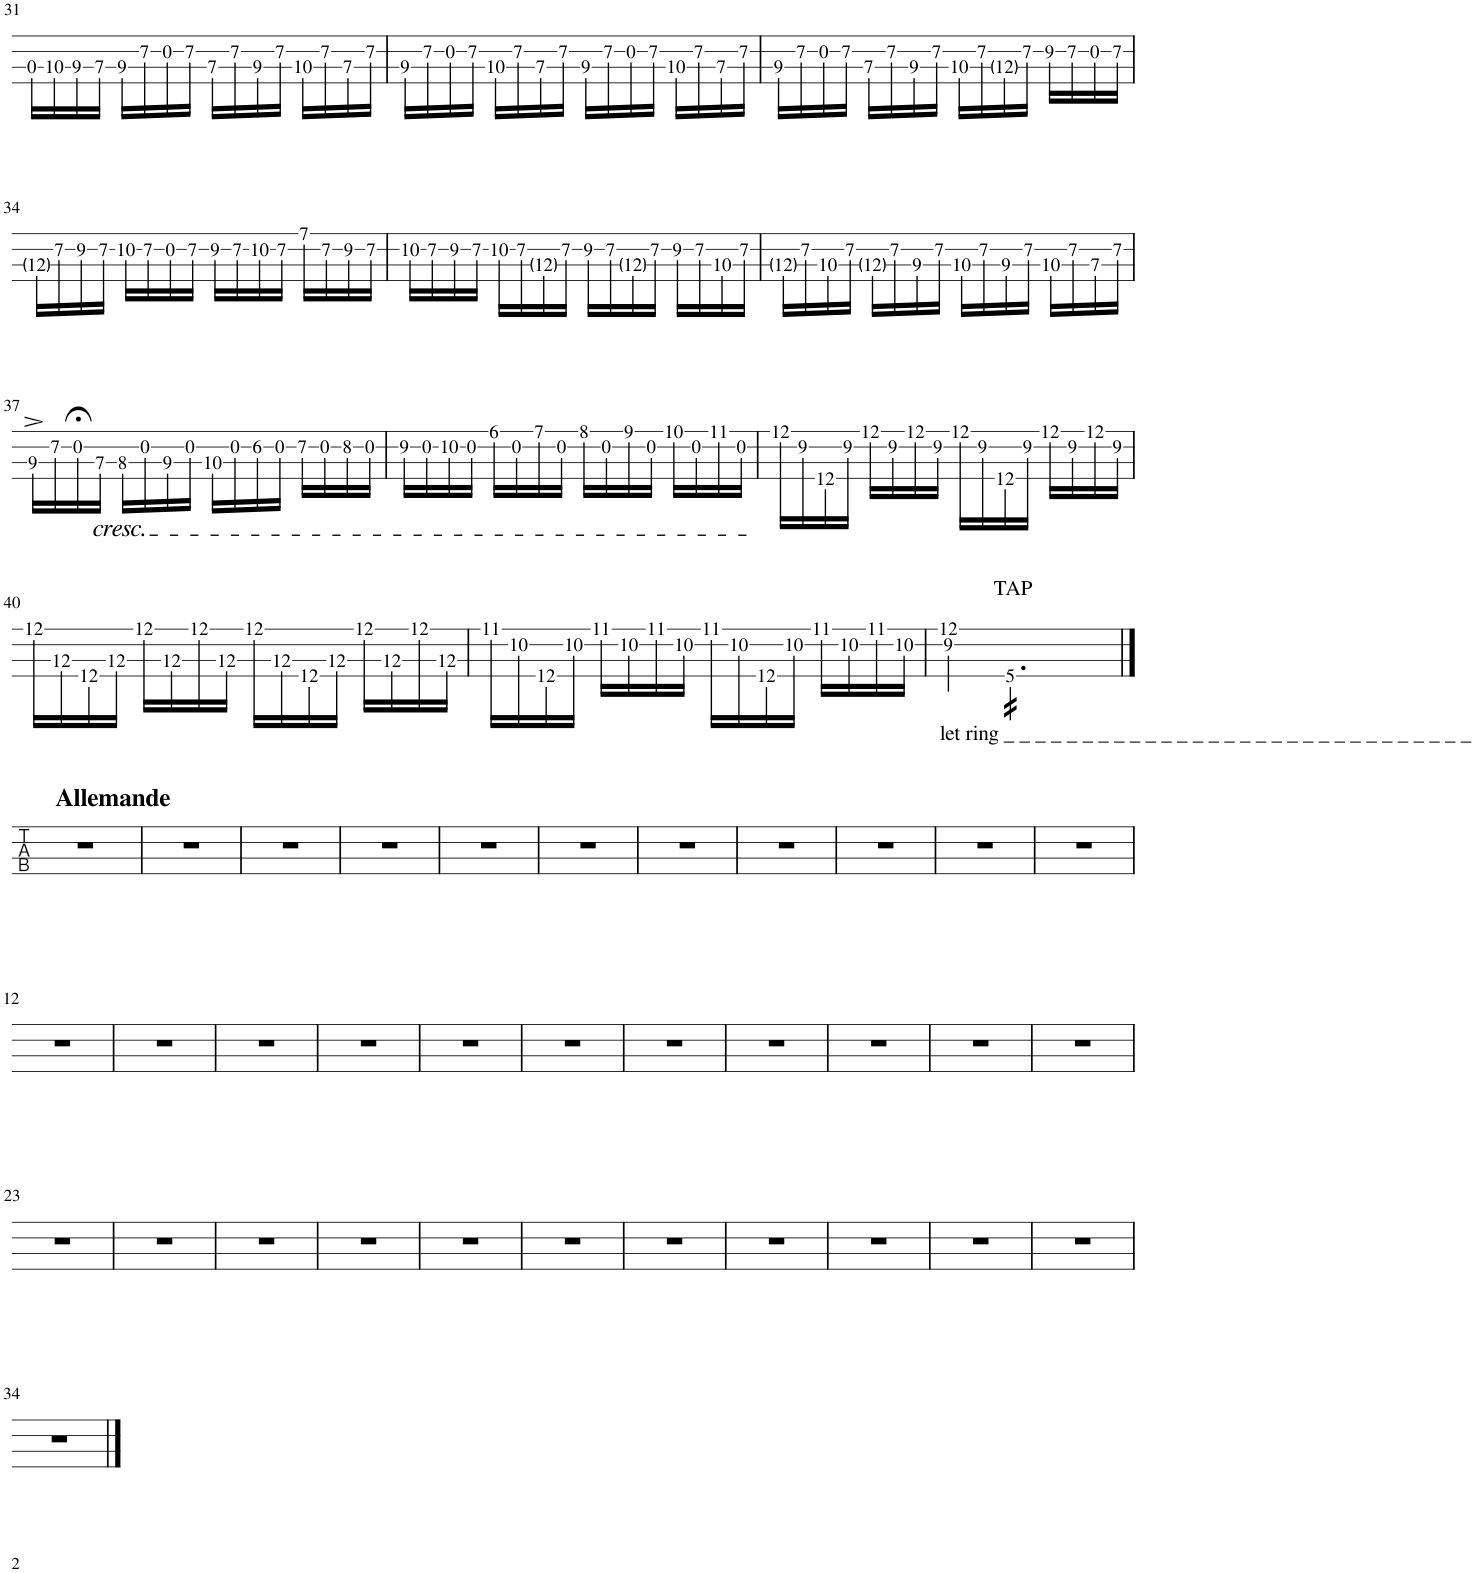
**kern
*part1
*staff1
*I"Electric Bass
*I'Bass
!!LO:PB:g=z
*
*k[f#]
*M4/4
=31
16AAA\LL
16GG\
16FF#\
16EE\JJ
16FF#\LL
16AA\
16DD\
16AA\JJ
16EE\LL
16AA\
16FF#\
16AA\JJ
16GG\LL
16AA\
16EE\
16AA\JJ
=32
16FF#\LL
16AA\
16DD\
16AA\JJ
16GG\LL
16AA\
16EE\
16AA\JJ
16FF#\LL
16AA\
16DD\
16AA\JJ
16GG\LL
16AA\
16EE\
16AA\JJ
=33
16FF#\LL
16AA\
16DD\
16AA\JJ
16EE\LL
16AA\
16FF#\
16AA\JJ
16GG\LL
16AA\
16AA\
16AA\JJ
16BB\LL
16AA\
16DD\
16AA\JJ
!!LO:LB:g=z
=34
16AA\LL
16AA\
16BB\
16AA\JJ
16C\LL
16AA\
16DD\
16AA\JJ
16BB\LL
16AA\
16C\
16AA\JJ
16D\LL
16AA\
16BB\
16AA\JJ
=35
16C\LL
16AA\
16BB\
16AA\JJ
16C\LL
16AA\
16AA\
16AA\JJ
16BB\LL
16AA\
16AA\
16AA\JJ
16BB\LL
16AA\
16GG\
16AA\JJ
=36
16AA\LL
16AA\
16GG\
16AA\JJ
16AA\LL
16AA\
16FF#\
16AA\JJ
16GG\LL
16AA\
16FF#\
16AA\JJ
16GG\LL
16AA\
16EE\
16AA\JJ
!!LO:LB:g=z
=37
16FF#^\LL
16AA\
16DD;<\
!LO:TX:b:i:t=cresc.
16EE\JJ
16FF\LL
16DD\
16FF#\
16DD\JJ
16GG\LL
16DD\
16GG#\
16DD\JJ
16AA\LL
16DD\
16BB-\
16DD\JJ
=38
16BB\LL
16DD\
16C\
16DD\JJ
16C#\LL
16DD\
16D\
16DD\JJ
16D#\LL
16DD\
16E\
16DD\JJ
16F\LL
16DD\
16F#\
16DD\JJ
=39
16G\LL
16BB\
16DD\
16BB\JJ
16G\LL
16BB\
16G\
16BB\JJ
16G\LL
16BB\
16DD\
16BB\JJ
16G\LL
16BB\
16G\
16BB\JJ
!!LO:LB:g=z
=40
16G\LL
16AA\
16DD\
16AA\JJ
16G\LL
16AA\
16G\
16AA\JJ
16G\LL
16AA\
16DD\
16AA\JJ
16G\LL
16AA\
16G\
16AA\JJ
=41
16F#\LL
16C\
16DD\
16C\JJ
16F#\LL
16C\
16F#\
16C\JJ
16F#\LL
16C\
16DD\
16C\JJ
16F#\LL
16C\
16F#\
16C\JJ
=42
!LO:TX:b:t=let ring _ _ _ _ _ _ _ _ _ _ _ _ _ _ _ _ _ _ _ _ _ _ _ _ _ _ _ _ _ _
4BB\ 4G\
!LO:TX:a:t=TAP
2.GGG\
!!LO:LB:g=z
==1
*stria4
!LO:TX:a:B:t=Allemande
1r
=2
1r
=3
1r
=4
1r
=5
1r
=6
1r
=7
1r
=8
1r
=9
1r
=10
1r
=11
1r
!!LO:LB:g=z
=12
1r
=13
1r
=14
1r
=15
1r
=16
1r
=17
1r
=18
1r
=19
1r
=20
1r
=21
1r
=22
1r
!!LO:LB:g=z
=23
1r
=24
1r
=25
1r
=26
1r
=27
1r
=28
1r
=29
1r
=30
1r
=31
1r
=32
1r
=33
1r
!!LO:LB:g=z
=34
1r
==
*-
